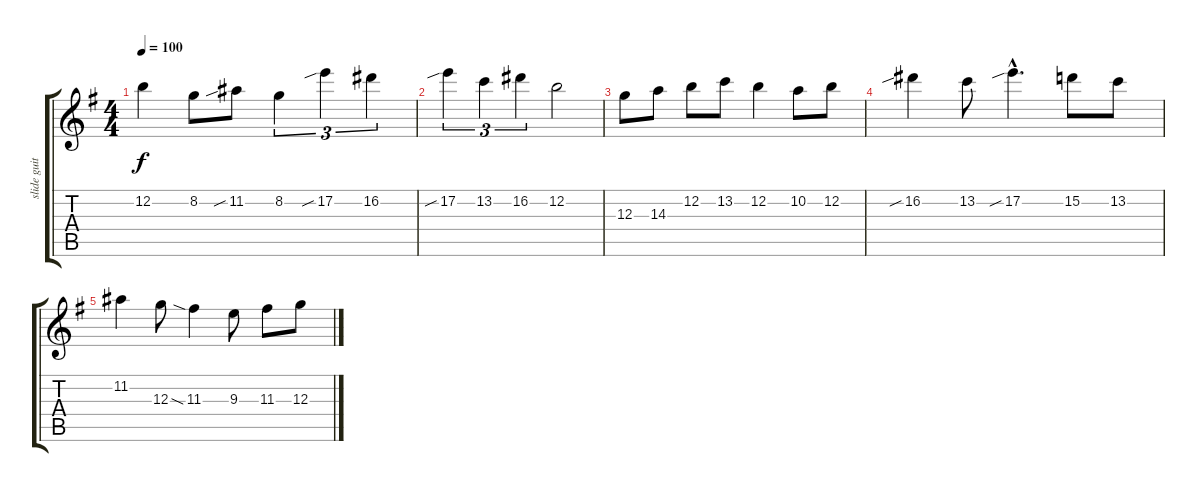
\track ("slide guitar 2/3" "slide guit") {instrument overdrivenguitar}
\staff {score tabs}
\tuning (E4 B3 G3 D3 A2 E2) {hide}
\ts (4 4)
\tempo 100
\clef g2
\ks g
12.2.4{dy f} 8.2.8 11.2{sib}.8 8.2.4{tu (3 2)} 17.2{sib}.4{tu (3 2)} 16.2.4{tu (3 2)} |
17.2{sib}.4{tu (3 2)} 13.2.4{tu (3 2)} 16.2.4{tu (3 2)} 12.2.2 |
12.3.8 14.3.8 12.2.8 13.2.8 12.2.4 10.2.8 12.2.8 |
16.2{sib}.4 13.2.8 17.2{sib hac}.4{d} 15.2.8 13.2.8 |
11.2.4 12.3.8 11.3{sia}.4 9.3.8 11.3.8 12.3.8
